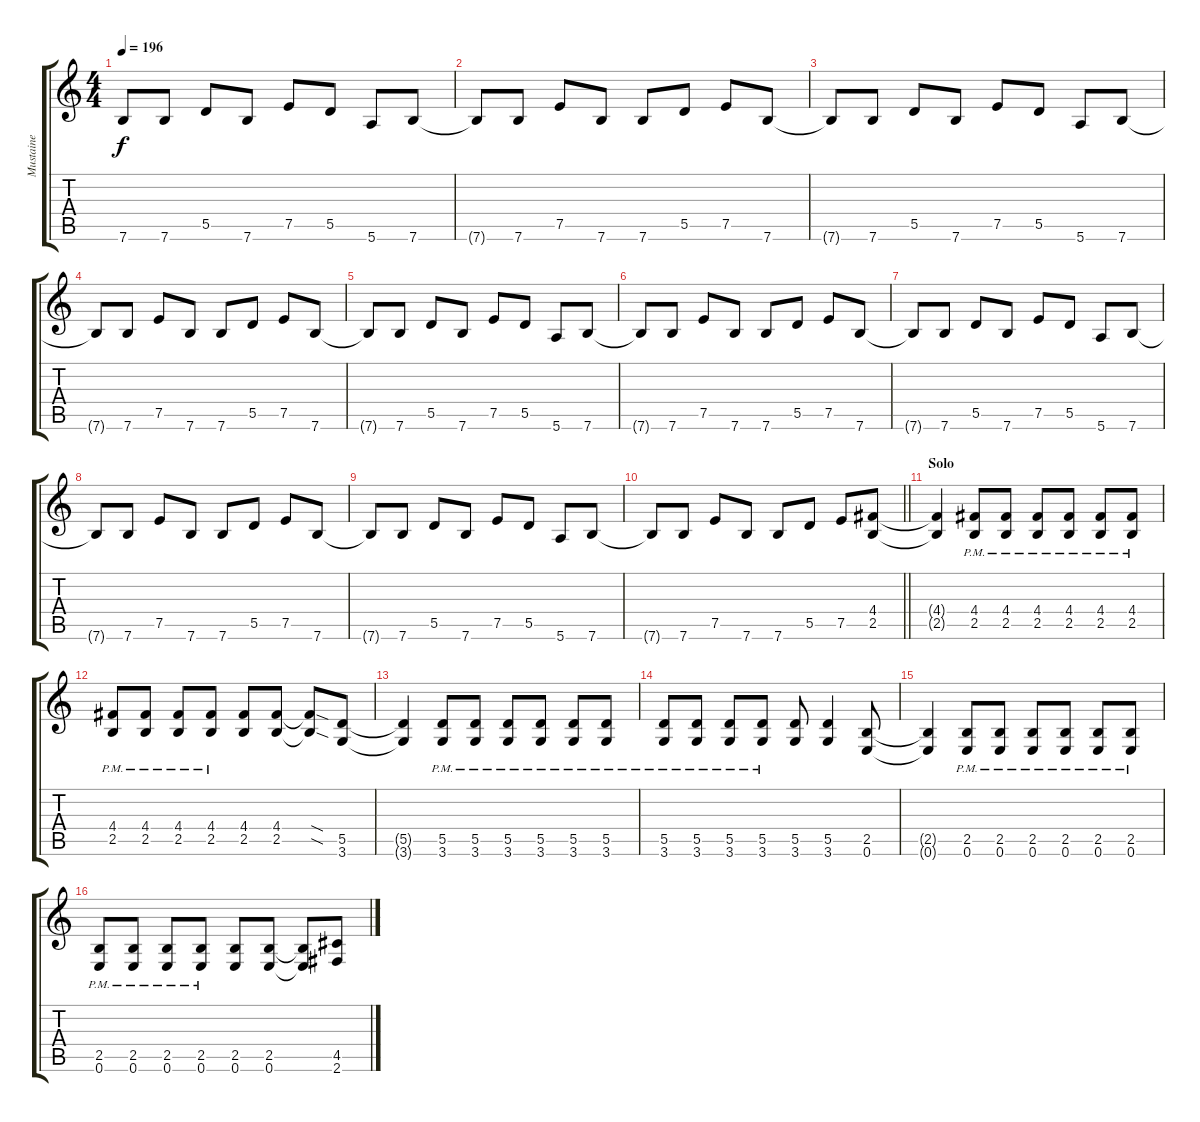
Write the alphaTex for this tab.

\track ("Mustaine" "Mustaine") {instrument distortionguitar}
\staff {score tabs}
\tuning (E4 B3 G3 D3 A2 E2) {hide}
\ts (4 4)
\tempo 196
\clef g2
\ks c
7.6{t}.8{dy f} 7.6.8 5.5.8 7.6.8 7.5.8 5.5.8 5.6.8 7.6.8 |
7.6{t}.8 7.6.8 7.5.8 7.6.8 7.6.8 5.5.8 7.5.8 7.6.8 |
7.6{t}.8 7.6.8 5.5.8 7.6.8 7.5.8 5.5.8 5.6.8 7.6.8 |
7.6{t}.8 7.6.8 7.5.8 7.6.8 7.6.8 5.5.8 7.5.8 7.6.8 |
7.6{t}.8 7.6.8 5.5.8 7.6.8 7.5.8 5.5.8 5.6.8 7.6.8 |
7.6{t}.8 7.6.8 7.5.8 7.6.8 7.6.8 5.5.8 7.5.8 7.6.8 |
7.6{t}.8 7.6.8 5.5.8 7.6.8 7.5.8 5.5.8 5.6.8 7.6.8 |
7.6{t}.8 7.6.8 7.5.8 7.6.8 7.6.8 5.5.8 7.5.8 7.6.8 |
7.6{t}.8 7.6.8 5.5.8 7.6.8 7.5.8 5.5.8 5.6.8 7.6.8 |
\barLineRight lightlight
7.6{t}.8 7.6.8 7.5.8 7.6.8 7.6.8 5.5.8 7.5.8 (4.4 2.5).8 |
\section ("" "Solo")
(4.4{t} 2.5{t}).4 (4.4{pm} 2.5{pm}).8 (4.4{pm} 2.5{pm}).8 (4.4{pm} 2.5{pm}).8 (4.4{pm} 2.5{pm}).8 (4.4{pm} 2.5{pm}).8 (4.4{pm} 2.5{pm}).8 |
(4.4{pm} 2.5{pm}).8 (4.4{pm} 2.5{pm}).8 (4.4{pm} 2.5{pm}).8 (4.4{pm} 2.5{pm}).8 (4.4 2.5).8 (4.4 2.5).8 (4.4{sod t} 2.5{sod t}).8 (5.5 3.6).8 |
(5.5{t} 3.6{t}).4 (5.5{pm} 3.6{pm}).8 (5.5{pm} 3.6{pm}).8 (5.5{pm} 3.6{pm}).8 (5.5{pm} 3.6{pm}).8 (5.5{pm} 3.6{pm}).8 (5.5{pm} 3.6{pm}).8 |
(5.5{pm} 3.6{pm}).8 (5.5{pm} 3.6{pm}).8 (5.5{pm} 3.6{pm}).8 (5.5{pm} 3.6{pm}).8 (5.5 3.6).8 (5.5 3.6).4 (2.5 0.6).8 |
(2.5{t} 0.6{t}).4 (2.5{pm} 0.6{pm}).8 (2.5{pm} 0.6{pm}).8 (2.5{pm} 0.6{pm}).8 (2.5{pm} 0.6{pm}).8 (2.5{pm} 0.6{pm}).8 (2.5{pm} 0.6{pm}).8 |
(2.5{pm} 0.6{pm}).8 (2.5{pm} 0.6{pm}).8 (2.5{pm} 0.6{pm}).8 (2.5{pm} 0.6{pm}).8 (2.5 0.6).8 (2.5 0.6).8 (2.5{t} 0.6{t}).8 (4.5 2.6).8
